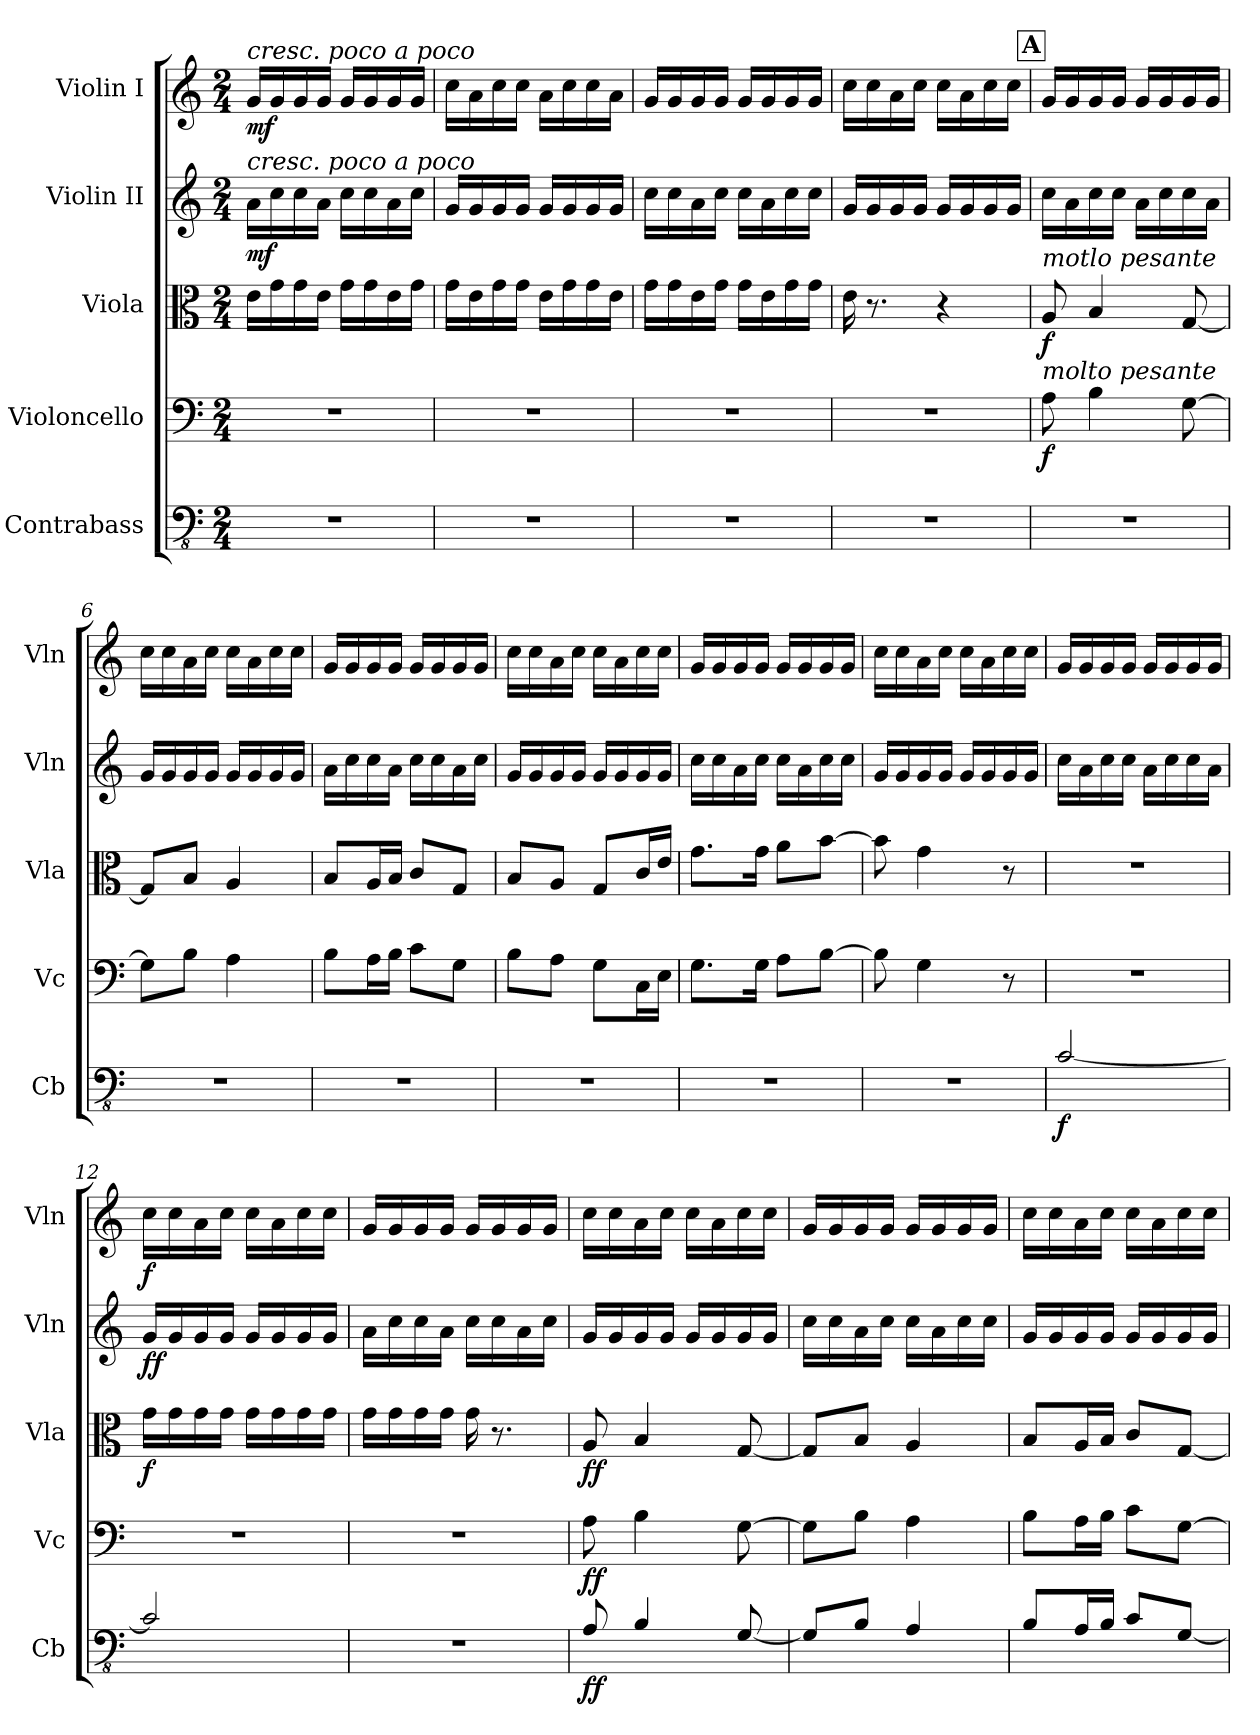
**kern	**dynam	**kern	**dynam	**kern	**dynam	**kern	**dynam	**kern	**dynam
*part5	*part5	*part4	*part4	*part3	*part3	*part2	*part2	*part1	*part1
*staff5	*staff5	*staff4	*staff4	*staff3	*staff3	*staff2	*staff2	*staff1	*staff1
*I"Contrabass	*	*I"Violoncello	*	*I"Viola	*	*I"Violin II	*	*I"Violin I	*
*I'Cb	*	*I'Vc	*	*I'Vla	*	*I'Vln	*	*I'Vln	*
*clefFv4	*	*clefF4	*	*clefC3	*	*clefG2	*	*clefG2	*
*ITrd7c12	*	*	*	*	*	*	*	*	*
*k[]	*	*k[]	*	*k[]	*	*k[]	*	*k[]	*
*M2/4	*	*M2/4	*	*M2/4	*	*M2/4	*	*M2/4	*
=1	=1	=1	=1	=1	=1	=1	=1	=1	=1
!	!	!	!	!	!	!	!	!LO:TX:a:i:t=cresc. poco a poco	!
!	!	!	!	!	!	!LO:TX:a:i:t=cresc. poco a poco	!	!	!
!	!	!	!	!	!	!	!LO:DY:b	!	!LO:DY:b
2r	.	2r	.	16e\LL	.	16a\LL	mf	16g/LL	mf
.	.	.	.	16g\	.	16cc\	.	16g/	.
.	.	.	.	16g\	.	16cc\	.	16g/	.
.	.	.	.	16e\JJ	.	16a\JJ	.	16g/JJ	.
.	.	.	.	16g\LL	.	16cc\LL	.	16g/LL	.
.	.	.	.	16g\	.	16cc\	.	16g/	.
.	.	.	.	16e\	.	16a\	.	16g/	.
.	.	.	.	16g\JJ	.	16cc\JJ	.	16g/JJ	.
=2	=2	=2	=2	=2	=2	=2	=2	=2	=2
2r	.	2r	.	16g\LL	.	16g/LL	.	16cc\LL	.
.	.	.	.	16e\	.	16g/	.	16a\	.
.	.	.	.	16g\	.	16g/	.	16cc\	.
.	.	.	.	16g\JJ	.	16g/JJ	.	16cc\JJ	.
.	.	.	.	16e\LL	.	16g/LL	.	16a\LL	.
.	.	.	.	16g\	.	16g/	.	16cc\	.
.	.	.	.	16g\	.	16g/	.	16cc\	.
.	.	.	.	16e\JJ	.	16g/JJ	.	16a\JJ	.
=3	=3	=3	=3	=3	=3	=3	=3	=3	=3
2r	.	2r	.	16g\LL	.	16cc\LL	.	16g/LL	.
.	.	.	.	16g\	.	16cc\	.	16g/	.
.	.	.	.	16e\	.	16a\	.	16g/	.
.	.	.	.	16g\JJ	.	16cc\JJ	.	16g/JJ	.
.	.	.	.	16g\LL	.	16cc\LL	.	16g/LL	.
.	.	.	.	16e\	.	16a\	.	16g/	.
.	.	.	.	16g\	.	16cc\	.	16g/	.
.	.	.	.	16g\JJ	.	16cc\JJ	.	16g/JJ	.
=4	=4	=4	=4	=4	=4	=4	=4	=4	=4
2r	.	2r	.	16e\	.	16g/LL	.	16cc\LL	.
.	.	.	.	8.r	.	16g/	.	16cc\	.
.	.	.	.	.	.	16g/	.	16a\	.
.	.	.	.	.	.	16g/JJ	.	16cc\JJ	.
.	.	.	.	4r	.	16g/LL	.	16cc\LL	.
.	.	.	.	.	.	16g/	.	16a\	.
.	.	.	.	.	.	16g/	.	16cc\	.
.	.	.	.	.	.	16g/JJ	.	16cc\JJ	.
!!LO:LB:g=z
!!LO:REH:place=s1:a:B:fs=14:t=A
=5	=5	=5	=5	=5	=5	=5	=5	=5	=5
!	!	!	!	!LO:TX:a:i:t=motlo pesante	!	!	!	!	!
!	!	!LO:TX:a:i:t=molto pesante	!	!	!	!	!	!	!
!	!	!	!LO:DY:b	!	!LO:DY:b	!	!	!	!
2r	.	8A\	f	8A/	f	16cc\LL	.	16g/LL	.
.	.	.	.	.	.	16a\	.	16g/	.
.	.	4B\	.	4B/	.	16cc\	.	16g/	.
.	.	.	.	.	.	16cc\JJ	.	16g/JJ	.
.	.	.	.	.	.	16a\LL	.	16g/LL	.
.	.	.	.	.	.	16cc\	.	16g/	.
.	.	[8G\	.	[8G/	.	16cc\	.	16g/	.
.	.	.	.	.	.	16a\JJ	.	16g/JJ	.
=6	=6	=6	=6	=6	=6	=6	=6	=6	=6
2r	.	8G\L]	.	8G/L]	.	16g/LL	.	16cc\LL	.
.	.	.	.	.	.	16g/	.	16cc\	.
.	.	8B\J	.	8B/J	.	16g/	.	16a\	.
.	.	.	.	.	.	16g/JJ	.	16cc\JJ	.
.	.	4A\	.	4A/	.	16g/LL	.	16cc\LL	.
.	.	.	.	.	.	16g/	.	16a\	.
.	.	.	.	.	.	16g/	.	16cc\	.
.	.	.	.	.	.	16g/JJ	.	16cc\JJ	.
=7	=7	=7	=7	=7	=7	=7	=7	=7	=7
2r	.	8B\L	.	8B/L	.	16a\LL	.	16g/LL	.
.	.	.	.	.	.	16cc\	.	16g/	.
.	.	16A\L	.	16A/L	.	16cc\	.	16g/	.
.	.	16B\JJ	.	16B/JJ	.	16a\JJ	.	16g/JJ	.
.	.	8c\L	.	8c/L	.	16cc\LL	.	16g/LL	.
.	.	.	.	.	.	16cc\	.	16g/	.
.	.	8G\J	.	8G/J	.	16a\	.	16g/	.
.	.	.	.	.	.	16cc\JJ	.	16g/JJ	.
=8	=8	=8	=8	=8	=8	=8	=8	=8	=8
2r	.	8B\L	.	8B/L	.	16g/LL	.	16cc\LL	.
.	.	.	.	.	.	16g/	.	16cc\	.
.	.	8A\J	.	8A/J	.	16g/	.	16a\	.
.	.	.	.	.	.	16g/JJ	.	16cc\JJ	.
.	.	8G\L	.	8G/L	.	16g/LL	.	16cc\LL	.
.	.	.	.	.	.	16g/	.	16a\	.
.	.	16C\L	.	16c/L	.	16g/	.	16cc\	.
.	.	16E\JJ	.	16e/JJ	.	16g/JJ	.	16cc\JJ	.
=9	=9	=9	=9	=9	=9	=9	=9	=9	=9
2r	.	8.G\L	.	8.g\L	.	16cc\LL	.	16g/LL	.
.	.	.	.	.	.	16cc\	.	16g/	.
.	.	.	.	.	.	16a\	.	16g/	.
.	.	16G\Jk	.	16g\Jk	.	16cc\JJ	.	16g/JJ	.
.	.	8A\L	.	8a\L	.	16cc\LL	.	16g/LL	.
.	.	.	.	.	.	16a\	.	16g/	.
.	.	[8B\J	.	[8b\J	.	16cc\	.	16g/	.
.	.	.	.	.	.	16cc\JJ	.	16g/JJ	.
!!LO:PB:g=z
=10	=10	=10	=10	=10	=10	=10	=10	=10	=10
2r	.	8B\]	.	8b\]	.	16g/LL	.	16cc\LL	.
.	.	.	.	.	.	16g/	.	16cc\	.
.	.	4G\	.	4g\	.	16g/	.	16a\	.
.	.	.	.	.	.	16g/JJ	.	16cc\JJ	.
.	.	.	.	.	.	16g/LL	.	16cc\LL	.
.	.	.	.	.	.	16g/	.	16a\	.
.	.	8r	.	8r	.	16g/	.	16cc\	.
.	.	.	.	.	.	16g/JJ	.	16cc\JJ	.
=11	=11	=11	=11	=11	=11	=11	=11	=11	=11
!	!LO:DY:b	!	!	!	!	!	!	!	!
[2CC/	f	2r	.	2r	.	16cc\LL	.	16g/LL	.
.	.	.	.	.	.	16a\	.	16g/	.
.	.	.	.	.	.	16cc\	.	16g/	.
.	.	.	.	.	.	16cc\JJ	.	16g/JJ	.
.	.	.	.	.	.	16a\LL	.	16g/LL	.
.	.	.	.	.	.	16cc\	.	16g/	.
.	.	.	.	.	.	16cc\	.	16g/	.
.	.	.	.	.	.	16a\JJ	.	16g/JJ	.
=12	=12	=12	=12	=12	=12	=12	=12	=12	=12
!	!	!	!	!	!LO:DY:b	!	!LO:DY:b	!	!
!	!	!	!	!	!	!	!LO:DY:n=1:b	!	!LO:DY:b
2CC/]	.	2r	.	16g\LL	f	16g/LL	f f	16cc\LL	f
.	.	.	.	16g\	.	16g/	.	16cc\	.
.	.	.	.	16g\	.	16g/	.	16a\	.
.	.	.	.	16g\JJ	.	16g/JJ	.	16cc\JJ	.
.	.	.	.	16g\LL	.	16g/LL	.	16cc\LL	.
.	.	.	.	16g\	.	16g/	.	16a\	.
.	.	.	.	16g\	.	16g/	.	16cc\	.
.	.	.	.	16g\JJ	.	16g/JJ	.	16cc\JJ	.
=13	=13	=13	=13	=13	=13	=13	=13	=13	=13
2r	.	2r	.	16g\LL	.	16a\LL	.	16g/LL	.
.	.	.	.	16g\	.	16cc\	.	16g/	.
.	.	.	.	16g\	.	16cc\	.	16g/	.
.	.	.	.	16g\JJ	.	16a\JJ	.	16g/JJ	.
.	.	.	.	16g\	.	16cc\LL	.	16g/LL	.
.	.	.	.	8.r	.	16cc\	.	16g/	.
.	.	.	.	.	.	16a\	.	16g/	.
.	.	.	.	.	.	16cc\JJ	.	16g/JJ	.
=14	=14	=14	=14	=14	=14	=14	=14	=14	=14
!	!LO:DY:b	!	!LO:DY:b	!	!LO:DY:b	!	!	!	!
8AAA/	ff	8A\	ff	8A/	ff	16g/LL	.	16cc\LL	.
.	.	.	.	.	.	16g/	.	16cc\	.
4BBB/	.	4B\	.	4B/	.	16g/	.	16a\	.
.	.	.	.	.	.	16g/JJ	.	16cc\JJ	.
.	.	.	.	.	.	16g/LL	.	16cc\LL	.
.	.	.	.	.	.	16g/	.	16a\	.
[8GGG/	.	[8G\	.	[8G/	.	16g/	.	16cc\	.
.	.	.	.	.	.	16g/JJ	.	16cc\JJ	.
!!LO:LB:g=z
=15	=15	=15	=15	=15	=15	=15	=15	=15	=15
8GGG/L]	.	8G\L]	.	8G/L]	.	16cc\LL	.	16g/LL	.
.	.	.	.	.	.	16cc\	.	16g/	.
8BBB/J	.	8B\J	.	8B/J	.	16a\	.	16g/	.
.	.	.	.	.	.	16cc\JJ	.	16g/JJ	.
4AAA/	.	4A\	.	4A/	.	16cc\LL	.	16g/LL	.
.	.	.	.	.	.	16a\	.	16g/	.
.	.	.	.	.	.	16cc\	.	16g/	.
.	.	.	.	.	.	16cc\JJ	.	16g/JJ	.
=16	=16	=16	=16	=16	=16	=16	=16	=16	=16
8BBB/L	.	8B\L	.	8B/L	.	16g/LL	.	16cc\LL	.
.	.	.	.	.	.	16g/	.	16cc\	.
16AAA/L	.	16A\L	.	16A/L	.	16g/	.	16a\	.
16BBB/JJ	.	16B\JJ	.	16B/JJ	.	16g/JJ	.	16cc\JJ	.
8CC/L	.	8c\L	.	8c/L	.	16g/LL	.	16cc\LL	.
.	.	.	.	.	.	16g/	.	16a\	.
[8GGG/J	.	[8G\J	.	[8G/J	.	16g/	.	16cc\	.
.	.	.	.	.	.	16g/JJ	.	16cc\JJ	.
=	=	=	=	=	=	=	=	=	=
*-	*-	*-	*-	*-	*-	*-	*-	*-	*-
